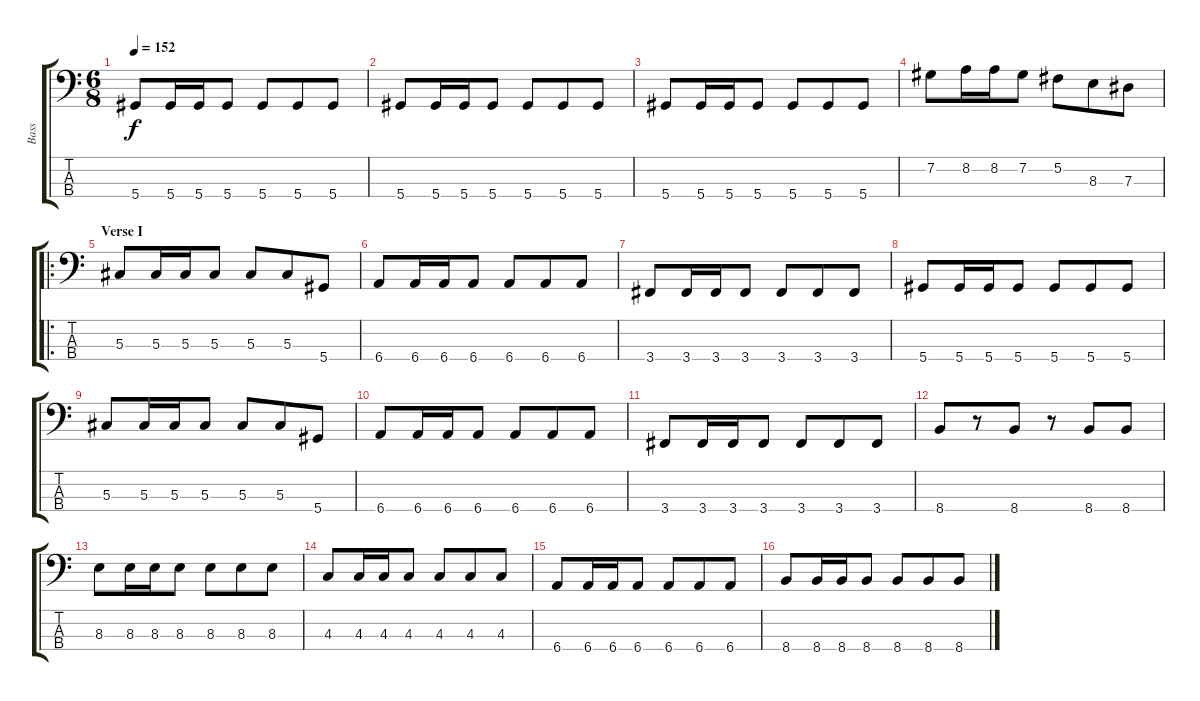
\track ("Bass" "Bass") {instrument electricbassfinger}
\staff {score tabs}
\tuning (Gb2 Db2 Ab1 Eb1) {hide}
\ts (6 8)
\tempo 152
\clef f4
\ks c
5.4.8{dy f} 5.4.16 5.4.16 5.4.8 5.4.8 5.4.8 5.4.8 |
5.4.8 5.4.16 5.4.16 5.4.8 5.4.8 5.4.8 5.4.8 |
5.4.8 5.4.16 5.4.16 5.4.8 5.4.8 5.4.8 5.4.8 |
7.2.8 8.2.16 8.2.16 7.2.8 5.2.8 8.3.8 7.3.8 |
\ro
\section ("" "Verse I")
5.3.8 5.3.16 5.3.16 5.3.8 5.3.8 5.3.8 5.4.8 |
6.4.8 6.4.16 6.4.16 6.4.8 6.4.8 6.4.8 6.4.8 |
3.4.8 3.4.16 3.4.16 3.4.8 3.4.8 3.4.8 3.4.8 |
5.4.8 5.4.16 5.4.16 5.4.8 5.4.8 5.4.8 5.4.8 |
5.3.8 5.3.16 5.3.16 5.3.8 5.3.8 5.3.8 5.4.8 |
6.4.8 6.4.16 6.4.16 6.4.8 6.4.8 6.4.8 6.4.8 |
3.4.8 3.4.16 3.4.16 3.4.8 3.4.8 3.4.8 3.4.8 |
8.4.8 r.8 8.4.8 r.8 8.4.8 8.4.8 |
8.3.8 8.3.16 8.3.16 8.3.8 8.3.8 8.3.8 8.3.8 |
4.3.8 4.3.16 4.3.16 4.3.8 4.3.8 4.3.8 4.3.8 |
6.4.8 6.4.16 6.4.16 6.4.8 6.4.8 6.4.8 6.4.8 |
8.4.8 8.4.16 8.4.16 8.4.8 8.4.8 8.4.8 8.4.8
